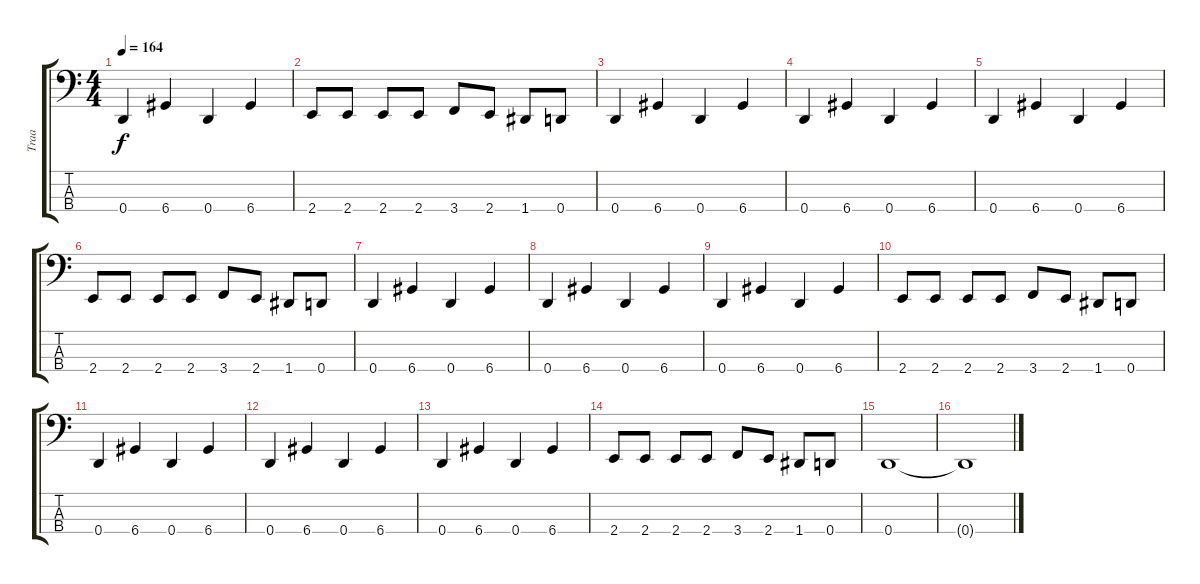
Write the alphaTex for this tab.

\track ("Traa" "Traa") {instrument electricbasspick}
\staff {score tabs}
\tuning (G2 D2 A1 D1) {hide}
\ts (4 4)
\tempo 164
\clef f4
\ks c
0.4.4{dy f} 6.4.4 0.4.4 6.4.4 |
2.4.8 2.4.8 2.4.8 2.4.8 3.4.8 2.4.8 1.4.8 0.4.8 |
0.4.4 6.4.4 0.4.4 6.4.4 |
0.4.4 6.4.4 0.4.4 6.4.4 |
0.4.4 6.4.4 0.4.4 6.4.4 |
2.4.8 2.4.8 2.4.8 2.4.8 3.4.8 2.4.8 1.4.8 0.4.8 |
0.4.4 6.4.4 0.4.4 6.4.4 |
0.4.4 6.4.4 0.4.4 6.4.4 |
0.4.4 6.4.4 0.4.4 6.4.4 |
2.4.8 2.4.8 2.4.8 2.4.8 3.4.8 2.4.8 1.4.8 0.4.8 |
0.4.4 6.4.4 0.4.4 6.4.4 |
0.4.4 6.4.4 0.4.4 6.4.4 |
0.4.4 6.4.4 0.4.4 6.4.4 |
2.4.8 2.4.8 2.4.8 2.4.8 3.4.8 2.4.8 1.4.8 0.4.8 |
0.4.1 |
0.4{t}.1
